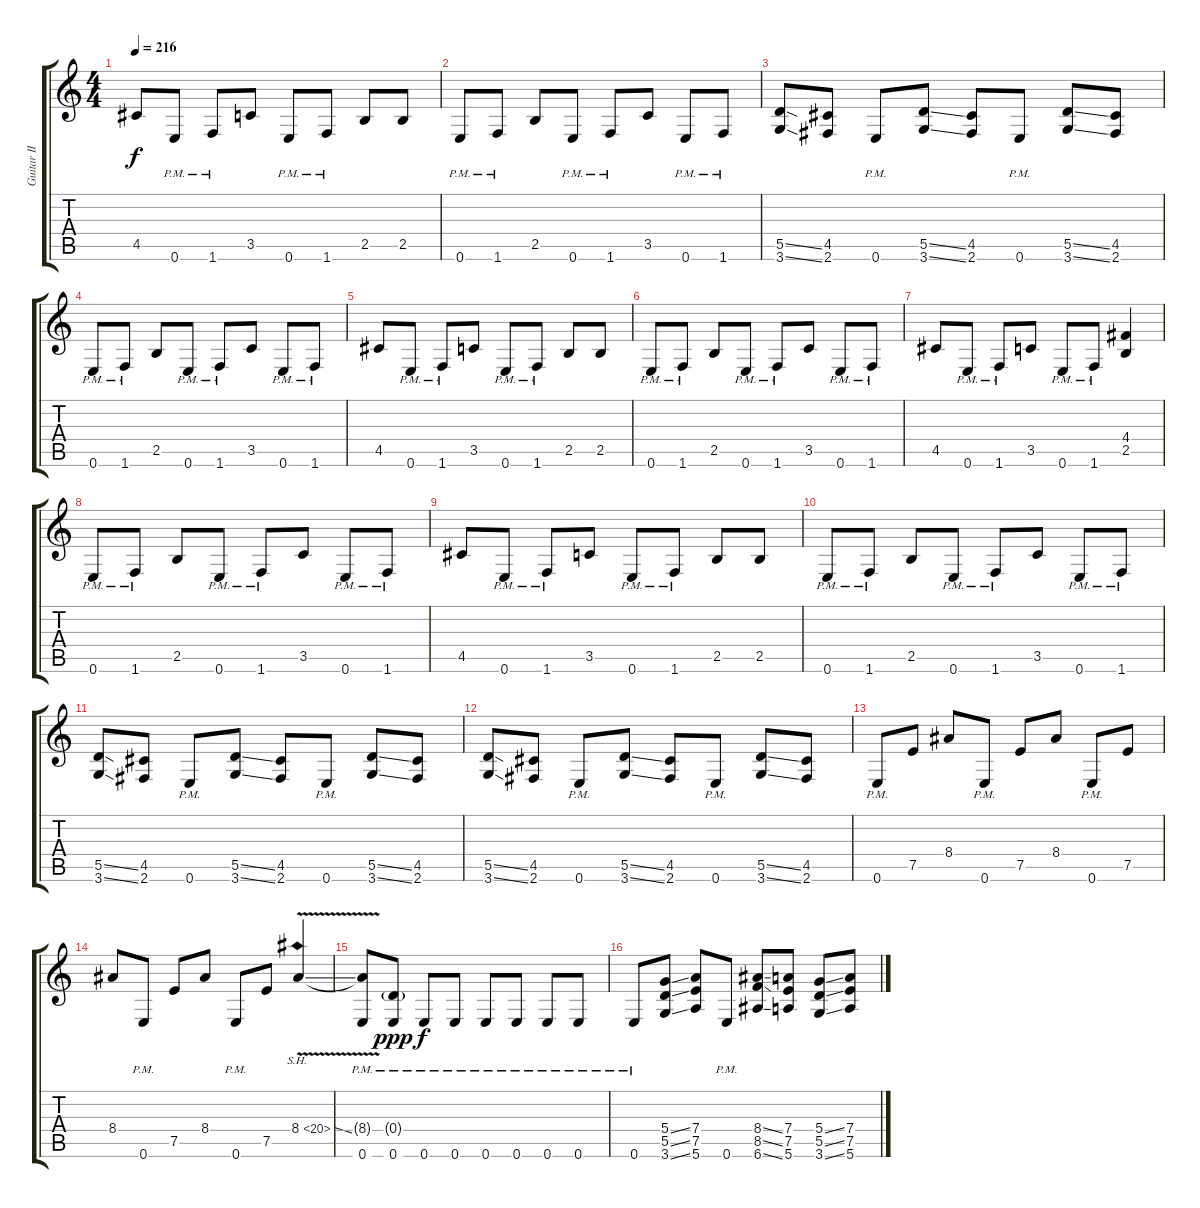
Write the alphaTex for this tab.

\track ("Guitar II" "Guitar II") {instrument distortionguitar}
\staff {score tabs}
\tuning (E4 B3 G3 D3 A2 E2) {hide}
\ts (4 4)
\tempo 216
\clef g2
\ks c
4.5.8{dy f} 0.6{pm}.8 1.6{pm}.8 3.5.8 0.6{pm}.8 1.6{pm}.8 2.5.8 2.5.8 |
0.6{pm}.8 1.6{pm}.8 2.5.8 0.6{pm}.8 1.6{pm}.8 3.5.8 0.6{pm}.8 1.6{pm}.8 |
(5.5{ss} 3.6{ss}).8 (4.5 2.6).8 0.6{pm}.8 (5.5{ss} 3.6{ss}).8 (4.5 2.6).8 0.6{pm}.8 (5.5{ss} 3.6{ss}).8 (4.5 2.6).8 |
0.6{pm}.8 1.6{pm}.8 2.5.8 0.6{pm}.8 1.6{pm}.8 3.5.8 0.6{pm}.8 1.6{pm}.8 |
4.5.8 0.6{pm}.8 1.6{pm}.8 3.5.8 0.6{pm}.8 1.6{pm}.8 2.5.8 2.5.8 |
0.6{pm}.8 1.6{pm}.8 2.5.8 0.6{pm}.8 1.6{pm}.8 3.5.8 0.6{pm}.8 1.6{pm}.8 |
4.5.8 0.6{pm}.8 1.6{pm}.8 3.5.8 0.6{pm}.8 1.6{pm}.8 (4.4 2.5).4 |
0.6{pm}.8 1.6{pm}.8 2.5.8 0.6{pm}.8 1.6{pm}.8 3.5.8 0.6{pm}.8 1.6{pm}.8 |
4.5.8 0.6{pm}.8 1.6{pm}.8 3.5.8 0.6{pm}.8 1.6{pm}.8 2.5.8 2.5.8 |
0.6{pm}.8 1.6{pm}.8 2.5.8 0.6{pm}.8 1.6{pm}.8 3.5.8 0.6{pm}.8 1.6{pm}.8 |
(5.5{ss} 3.6{ss}).8 (4.5 2.6).8 0.6{pm}.8 (5.5{ss} 3.6{ss}).8 (4.5 2.6).8 0.6{pm}.8 (5.5{ss} 3.6{ss}).8 (4.5 2.6).8 |
(5.5{ss} 3.6{ss}).8 (4.5 2.6).8 0.6{pm}.8 (5.5{ss} 3.6{ss}).8 (4.5 2.6).8 0.6{pm}.8 (5.5{ss} 3.6{ss}).8 (4.5 2.6).8 |
0.6{pm}.8 7.5.8 8.4.8 0.6{pm}.8 7.5.8 8.4.8 0.6{pm}.8 7.5.8 |
8.4.8 0.6{pm}.8 7.5.8 8.4.8 0.6{pm}.8 7.5.8 8.4{sh 12 v ss}.4 |
(8.4{t} 0.6{pm}).8 (0.4{g} 0.6{pm}).8{dy ppp} 0.6{pm}.8{dy f} 0.6{pm}.8 0.6{pm}.8 0.6{pm}.8 0.6{pm}.8 0.6{pm}.8 |
0.6{pm}.8 (5.4{ss} 5.5{ss} 3.6{ss}).8 (7.4 7.5 5.6).8 0.6{pm}.8 (8.4{ss} 8.5{ss} 6.6{ss}).8 (7.4 7.5 5.6).8 (5.4{ss} 5.5{ss} 3.6{ss}).8 (7.4 7.5 5.6).8
